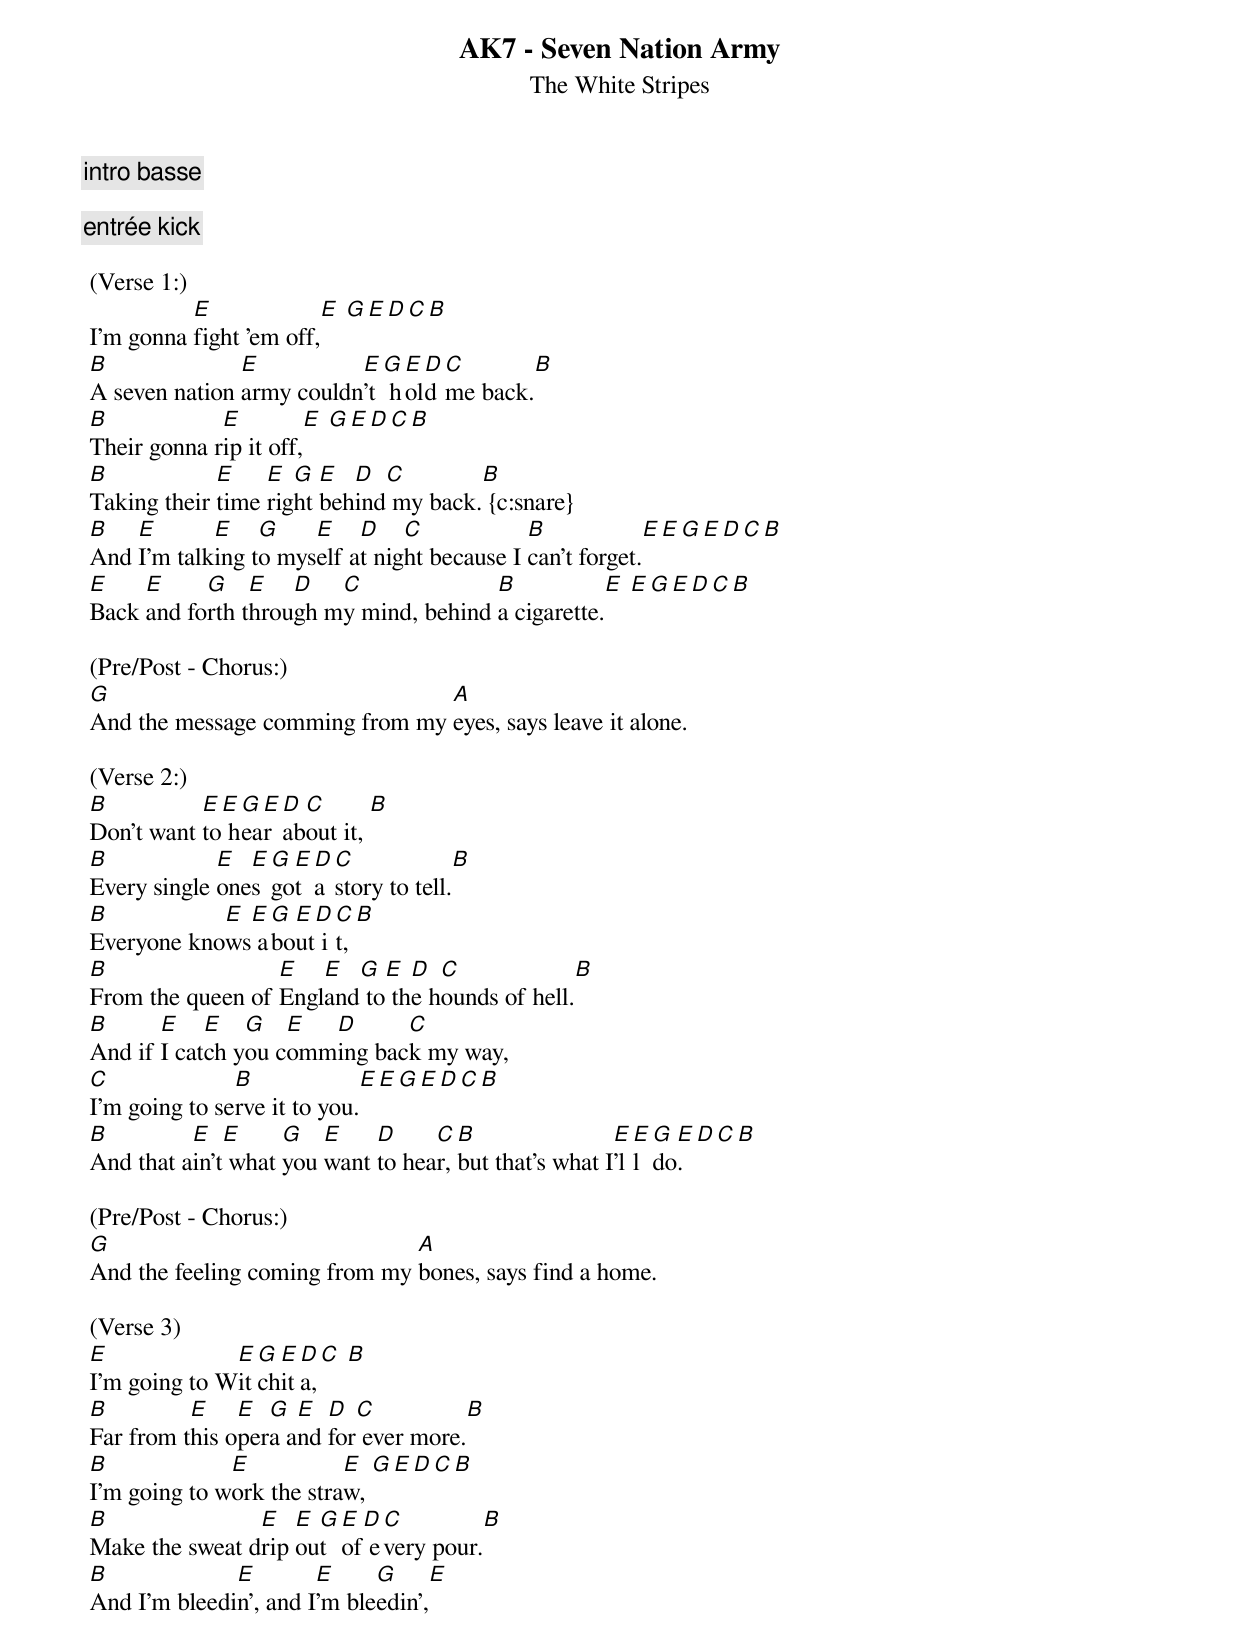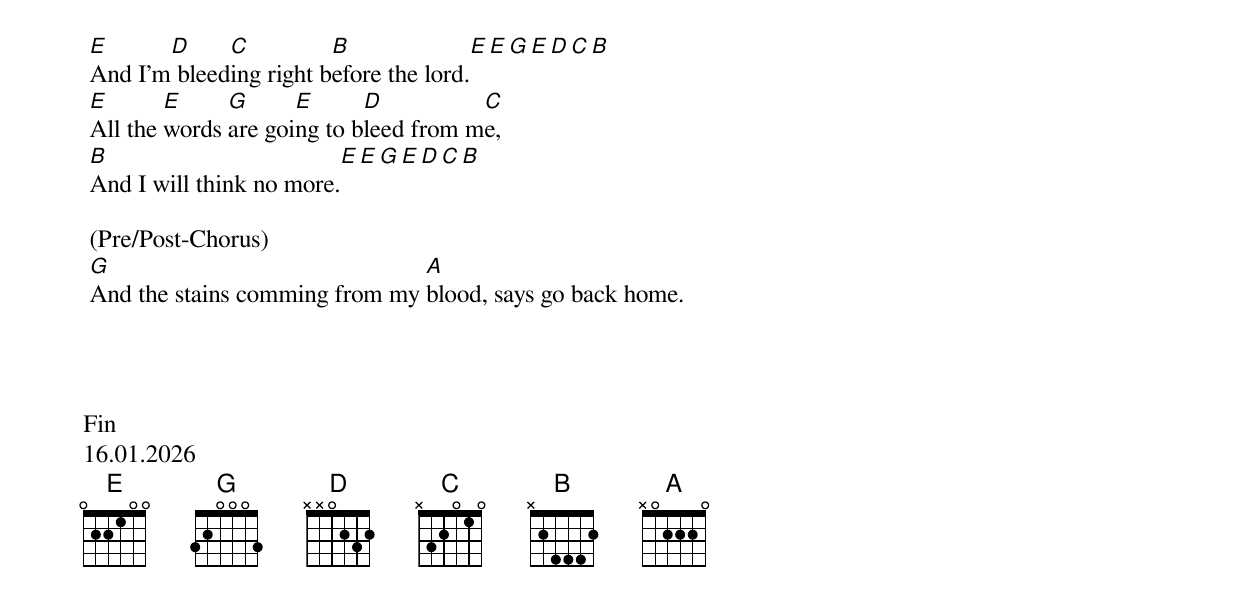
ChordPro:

{t:AK7 - Seven Nation Army}
 {st:The White Stripes}
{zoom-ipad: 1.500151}


{c:intro basse}

{c:entrée kick}

 (Verse 1:)
 I'm gonna [E]fight 'em off,[E] [G][E][D][C][B]
 [B]A seven nation [E]army couldn[E]'t[G] h[E]ol[D]d [C]me back.[B]
 [B]Their gonna r[E]ip it off,[E] [G][E][D][C][B]
 [B]Taking their [E]time [E]rig[G]ht [E]beh[D]ind[C] my back.[B] {c:snare}
 [B]And [E]I'm talk[E]ing t[G]o mys[E]elf a[D]t nig[C]ht because I [B]can't forget.[E][E][G][E][D][C][B]
 [E]Back [E]and fo[G]rth t[E]hrou[D]gh m[C]y mind, behind [B]a cigarette.[E] [E][G][E][D][C][B]

 (Pre/Post - Chorus:)
 [G]And the message comming from my [A]eyes, says leave it alone.

 (Verse 2:)
 [B]Don't want [E]to[E] h[G]ea[E]r [D]ab[C]out it, [B]
 [B]Every single [E]one[E]s [G]go[E]t [D]a [C]story to tell.[B]
 [B]Everyone kno[E]ws[E] a[G]bo[E]ut[D] i[C]t,[B]
 [B]From the queen of [E]Engl[E]and[G] to[E] th[D]e h[C]ounds of hell.[B]
 [B]And if [E]I cat[E]ch y[G]ou c[E]omm[D]ing bac[C]k my way,
 [C]I'm going to se[B]rve it to you.[E][E][G][E][D][C][B]
 [B]And that a[E]in't[E] what [G]you [E]want [D]to hea[C]r, [B]but that's what I[E]'l[E]l [G]do[E].[D][C][B]

 (Pre/Post - Chorus:)
 [G]And the feeling coming from my [A]bones, says find a home.

 (Verse 3)
 [E]I'm going to W[E]it[G]ch[E]it[D]a,[C] [B]
 [B]Far from t[E]his o[E]per[G]a a[E]nd [D]for[C] ever more.[B]
 [B]I'm going to w[E]ork the stra[E]w, [G][E][D][C][B]
 [B]Make the sweat d[E]rip [E]ou[G]t [E]of[D] e[C]very pour.[B]
 [B]And I'm bleedi[E]n', and I[E]'m ble[G]edin',[E]
 [E]And I'm[D] bleed[C]ing right b[B]efore the lord.[E][E][G][E][D][C][B]
 [E]All the [E]words [G]are goi[E]ng to b[D]leed from m[C]e,
 [B]And I will think no more.[E][E][G][E][D][C][B]

 (Pre/Post-Chorus)
 [G]And the stains comming from my [A]blood, says go back home.




Fin
16.01.2026
